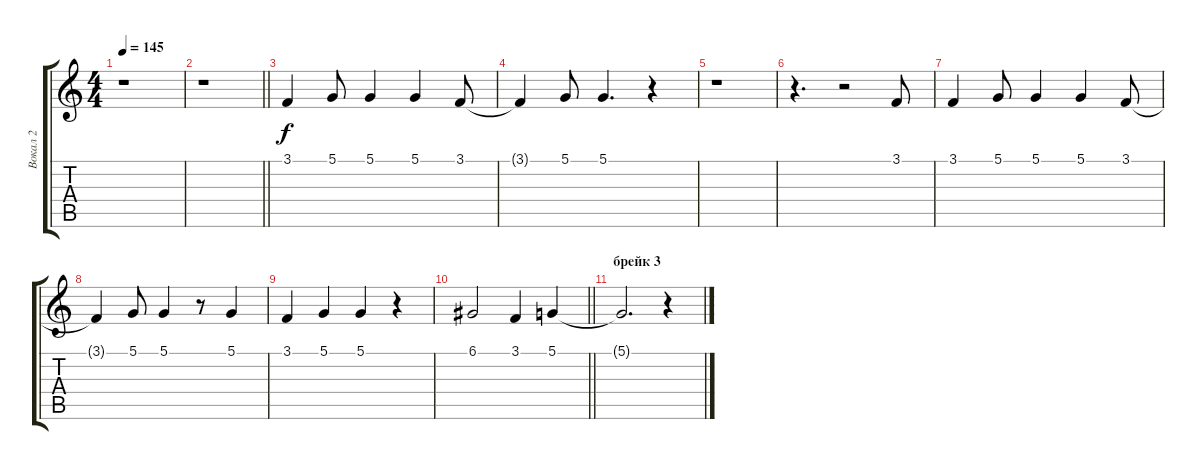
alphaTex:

\track ("Вокал 2" "Вокал 2") {instrument englishhorn}
\staff {score tabs}
\tuning (D4 A3 F3 C3 G2 D2) {hide}
\ts (4 4)
\tempo 145
\clef g2
\ks c
r.1{dy f} |
\barLineRight lightlight
r.1 |
3.1.4 5.1.8 5.1.4 5.1.4 3.1.8 |
3.1{t}.4 5.1.8 5.1.4{d} r.4 |
r.1 |
r.4{d} r.2 3.1.8 |
3.1.4 5.1.8 5.1.4 5.1.4 3.1.8 |
3.1{t}.4 5.1.8 5.1.4 r.8 5.1.4 |
3.1.4 5.1.4 5.1.4 r.4 |
\barLineRight lightlight
6.1.2 3.1.4 5.1.4 |
\section ("" "брейк 3")
5.1{t}.2{d} r.4
